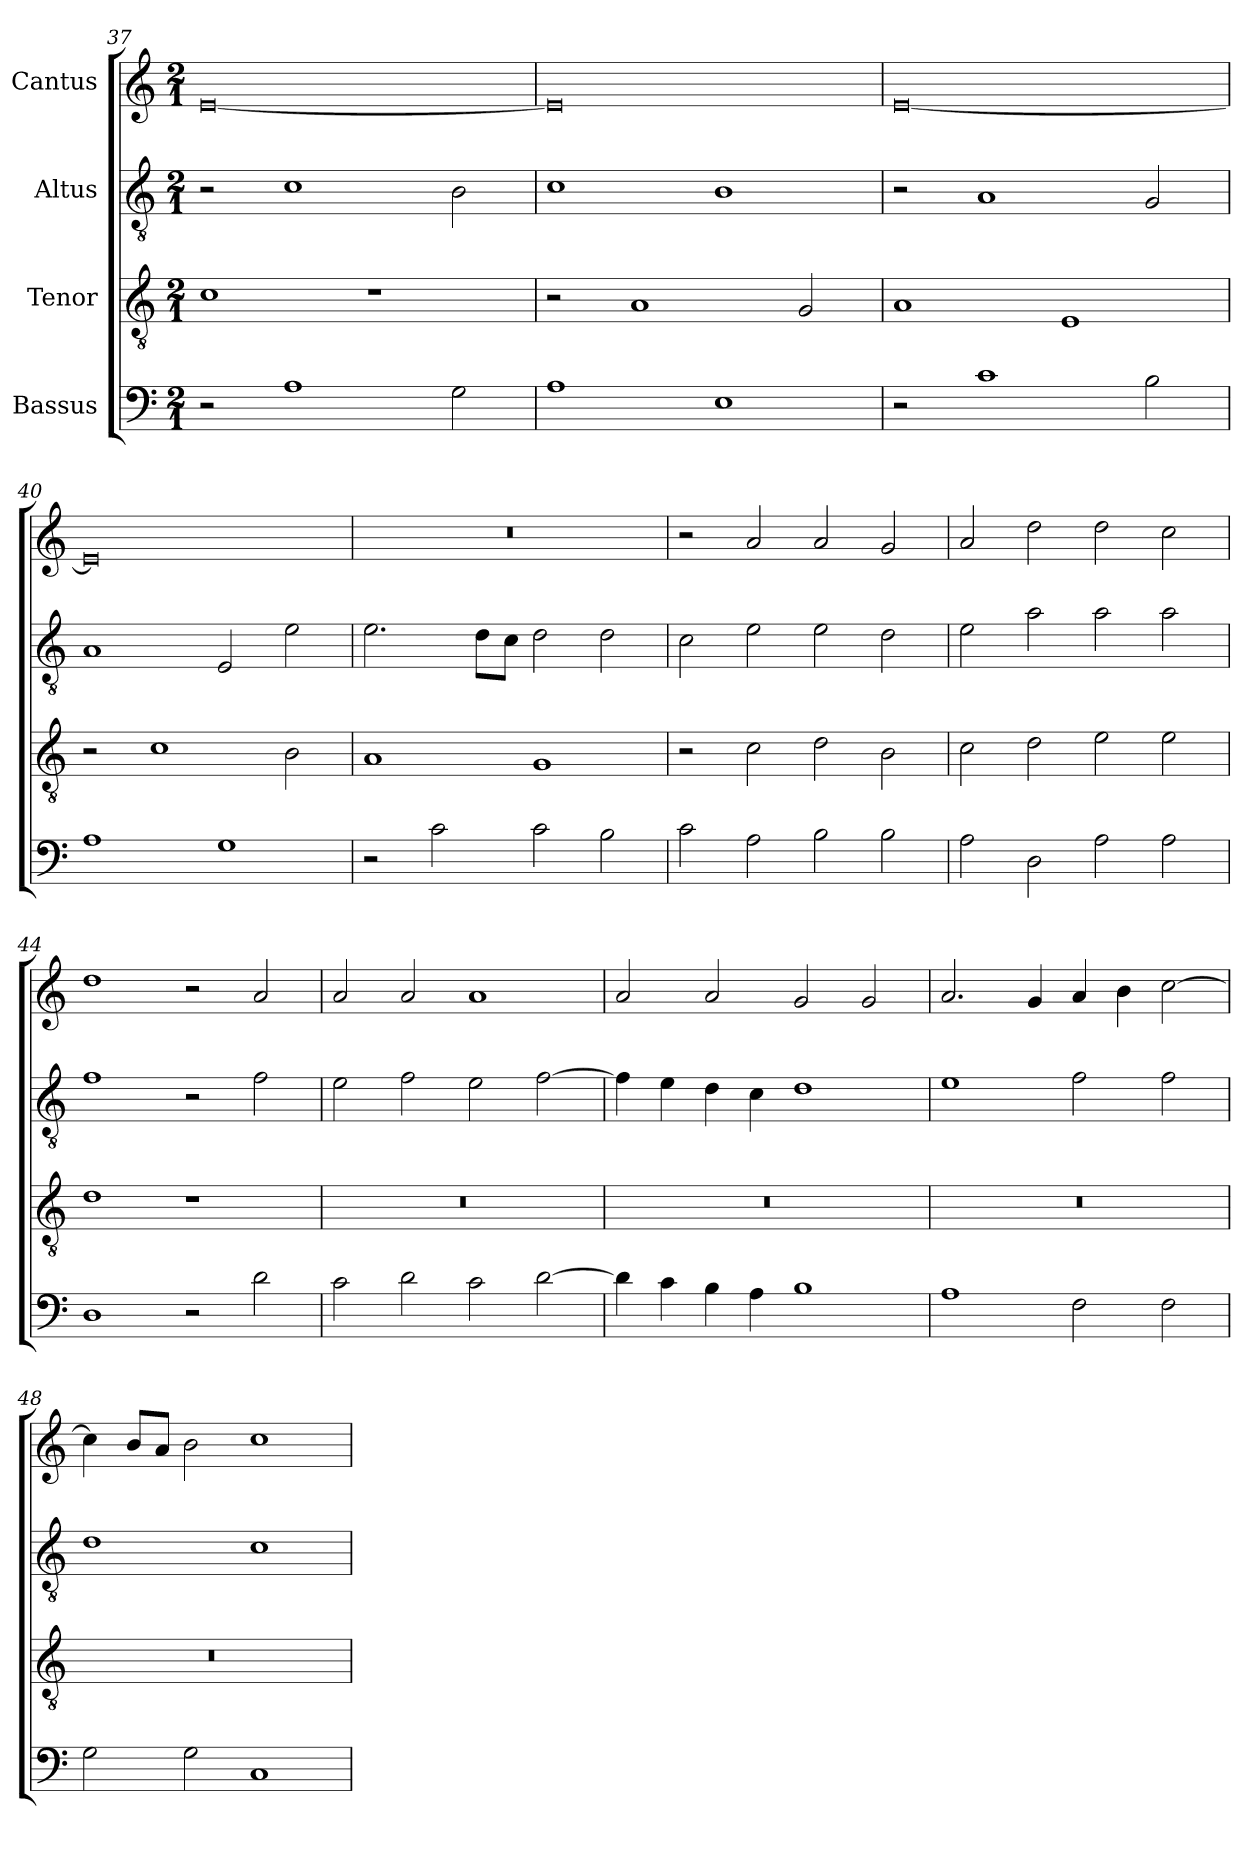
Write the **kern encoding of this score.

**kern	**kern	**kern	**kern
*part4	*part3	*part2	*part1
*staff4	*staff3	*staff2	*staff1
*I"Bassus	*I"Tenor	*I"Altus	*I"Cantus
*clefF4	*clefGv2	*clefGv2	*clefG2
*	*ITrd7c12	*ITrd7c12	*
*k[]	*k[]	*k[]	*k[]
*C:	*C:	*C:	*C:
*M2/1	*M2/1	*M2/1	*M2/1
=37	=37	=37	=37
2r	1Ci	2r	[<0ei
1Ai	.	1Ci	.
.	1r	.	.
2Gi\	.	2BBi\	.
=38	=38	=38	=38
1Ai	2r	1Ci	0ei]
.	1AAi	.	.
1Ei	.	1BBi	.
.	2GGi/	.	.
!!LO:LB:g=z
=39	=39	=39	=39
2r	1AAi	2r	[<0ei
1ci	.	1AAi	.
.	1EEi	.	.
2Bi\	.	2GGi/	.
=40	=40	=40	=40
1Ai	2r	1AAi	0ei]
.	1Ci	.	.
1Gi	.	2EEi/	.
.	2BBi\	2Ei\	.
=41	=41	=41	=41
!	!	!	!LO:N:vis=1
2r	1AAi	2.Ei\	0r
2ci\	.	.	.
.	.	8Di\L	.
.	.	8Ci\J	.
2ci\	1GGi	2Di\	.
2Bi\	.	2Di\	.
=42	=42	=42	=42
2ci\	2r	2Ci\	2r
2Ai\	2Ci\	2Ei\	2ai/
2Bi\	2Di\	2Ei\	2ai/
2Bi\	2BBi\	2Di\	2gi/
=43	=43	=43	=43
2Ai\	2Ci\	2Ei\	2ai/
2Di\	2Di\	2Ai\	2ddi\
2Ai\	2Ei\	2Ai\	2ddi\
2Ai\	2Ei\	2Ai\	2cci\
!!LO:LB:g=z
=44	=44	=44	=44
1Di	1Di	1Fi	1ddi
2r	1r	2r	2r
2di\	.	2Fi\	2ai/
=45	=45	=45	=45
!	!LO:N:vis=1	!	!
2ci\	0r	2Ei\	2ai/
2di\	.	2Fi\	2ai/
2ci\	.	2Ei\	1ai
[>2di\	.	[>2Fi\	.
=46	=46	=46	=46
!	!LO:N:vis=1	!	!
4di\]	0r	4Fi\]	2ai/
4ci\	.	4Ei\	.
4Bi\	.	4Di\	2ai/
4Ai\	.	4Ci\	.
1Bi	.	1Di	2gi/
.	.	.	2gi/
=47	=47	=47	=47
!	!LO:N:vis=1	!	!
1Ai	0r	1Ei	2.ai/
.	.	.	4gi/
2Fi\	.	2Fi\	4ai/
.	.	.	4bi\
2Fi\	.	2Fi\	[>2cci\
=48	=48	=48	=48
!	!LO:N:vis=1	!	!
2Gi\	0r	1Di	4cci\]
.	.	.	8bi/L
.	.	.	8ai/J
2Gi\	.	.	2bi\
1Ci	.	1Ci	1cci
=	=	=	=
*-	*-	*-	*-
